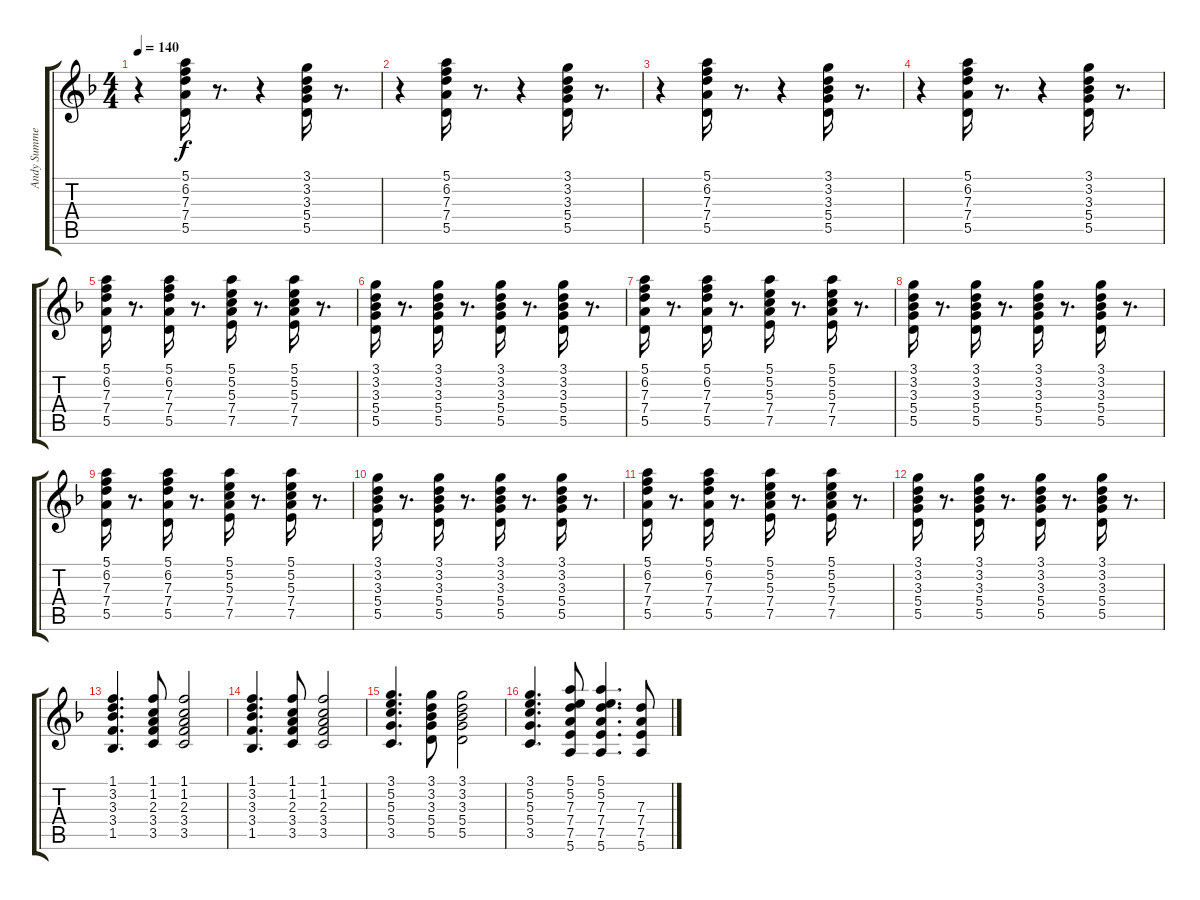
\track ("Andy Summers" "Andy Summe") {instrument electricguitarclean}
\staff {score tabs}
\tuning (E4 B3 G3 D3 A2 E2) {hide}
\ts (4 4)
\tempo 140
\clef g2
\ks f
r.4{dy f instrument electricguitarclean} (5.1 6.2 7.3 7.4 5.5).16 r.8{d} r.4 (3.1 3.2 3.3 5.4 5.5).16 r.8{d} |
r.4 (5.1 6.2 7.3 7.4 5.5).16 r.8{d} r.4 (3.1 3.2 3.3 5.4 5.5).16 r.8{d} |
r.4 (5.1 6.2 7.3 7.4 5.5).16 r.8{d} r.4 (3.1 3.2 3.3 5.4 5.5).16 r.8{d} |
r.4 (5.1 6.2 7.3 7.4 5.5).16 r.8{d} r.4 (3.1 3.2 3.3 5.4 5.5).16 r.8{d} |
(5.1 6.2 7.3 7.4 5.5).16 r.8{d} (5.1 6.2 7.3 7.4 5.5).16 r.8{d} (5.1 5.2 5.3 7.4 7.5).16 r.8{d} (5.1 5.2 5.3 7.4 7.5).16 r.8{d} |
(3.1 3.2 3.3 5.4 5.5).16 r.8{d} (3.1 3.2 3.3 5.4 5.5).16 r.8{d} (3.1 3.2 3.3 5.4 5.5).16 r.8{d} (3.1 3.2 3.3 5.4 5.5).16 r.8{d} |
(5.1 6.2 7.3 7.4 5.5).16 r.8{d} (5.1 6.2 7.3 7.4 5.5).16 r.8{d} (5.1 5.2 5.3 7.4 7.5).16 r.8{d} (5.1 5.2 5.3 7.4 7.5).16 r.8{d} |
(3.1 3.2 3.3 5.4 5.5).16 r.8{d} (3.1 3.2 3.3 5.4 5.5).16 r.8{d} (3.1 3.2 3.3 5.4 5.5).16 r.8{d} (3.1 3.2 3.3 5.4 5.5).16 r.8{d} |
(5.1 6.2 7.3 7.4 5.5).16 r.8{d} (5.1 6.2 7.3 7.4 5.5).16 r.8{d} (5.1 5.2 5.3 7.4 7.5).16 r.8{d} (5.1 5.2 5.3 7.4 7.5).16 r.8{d} |
(3.1 3.2 3.3 5.4 5.5).16 r.8{d} (3.1 3.2 3.3 5.4 5.5).16 r.8{d} (3.1 3.2 3.3 5.4 5.5).16 r.8{d} (3.1 3.2 3.3 5.4 5.5).16 r.8{d} |
(5.1 6.2 7.3 7.4 5.5).16 r.8{d} (5.1 6.2 7.3 7.4 5.5).16 r.8{d} (5.1 5.2 5.3 7.4 7.5).16 r.8{d} (5.1 5.2 5.3 7.4 7.5).16 r.8{d} |
(3.1 3.2 3.3 5.4 5.5).16 r.8{d} (3.1 3.2 3.3 5.4 5.5).16 r.8{d} (3.1 3.2 3.3 5.4 5.5).16 r.8{d} (3.1 3.2 3.3 5.4 5.5).16 r.8{d} |
(1.1 3.2 3.3 3.4 1.5).4{d volume 11 instrument overdrivenguitar} (1.1 1.2 2.3 3.4 3.5).8 (1.1 1.2 2.3 3.4 3.5).2 |
(1.1 3.2 3.3 3.4 1.5).4{d} (1.1 1.2 2.3 3.4 3.5).8 (1.1 1.2 2.3 3.4 3.5).2 |
(3.1 5.2 5.3 5.4 3.5).4{d} (3.1 3.2 3.3 5.4 5.5).8 (3.1 3.2 3.3 5.4 5.5).2 |
(3.1 5.2 5.3 5.4 3.5).4{d} (5.1 5.2 7.3 7.4 7.5 5.6).8 (5.1 5.2 7.3 7.4 7.5 5.6).4{d} (7.3 7.4 7.5 5.6).8
